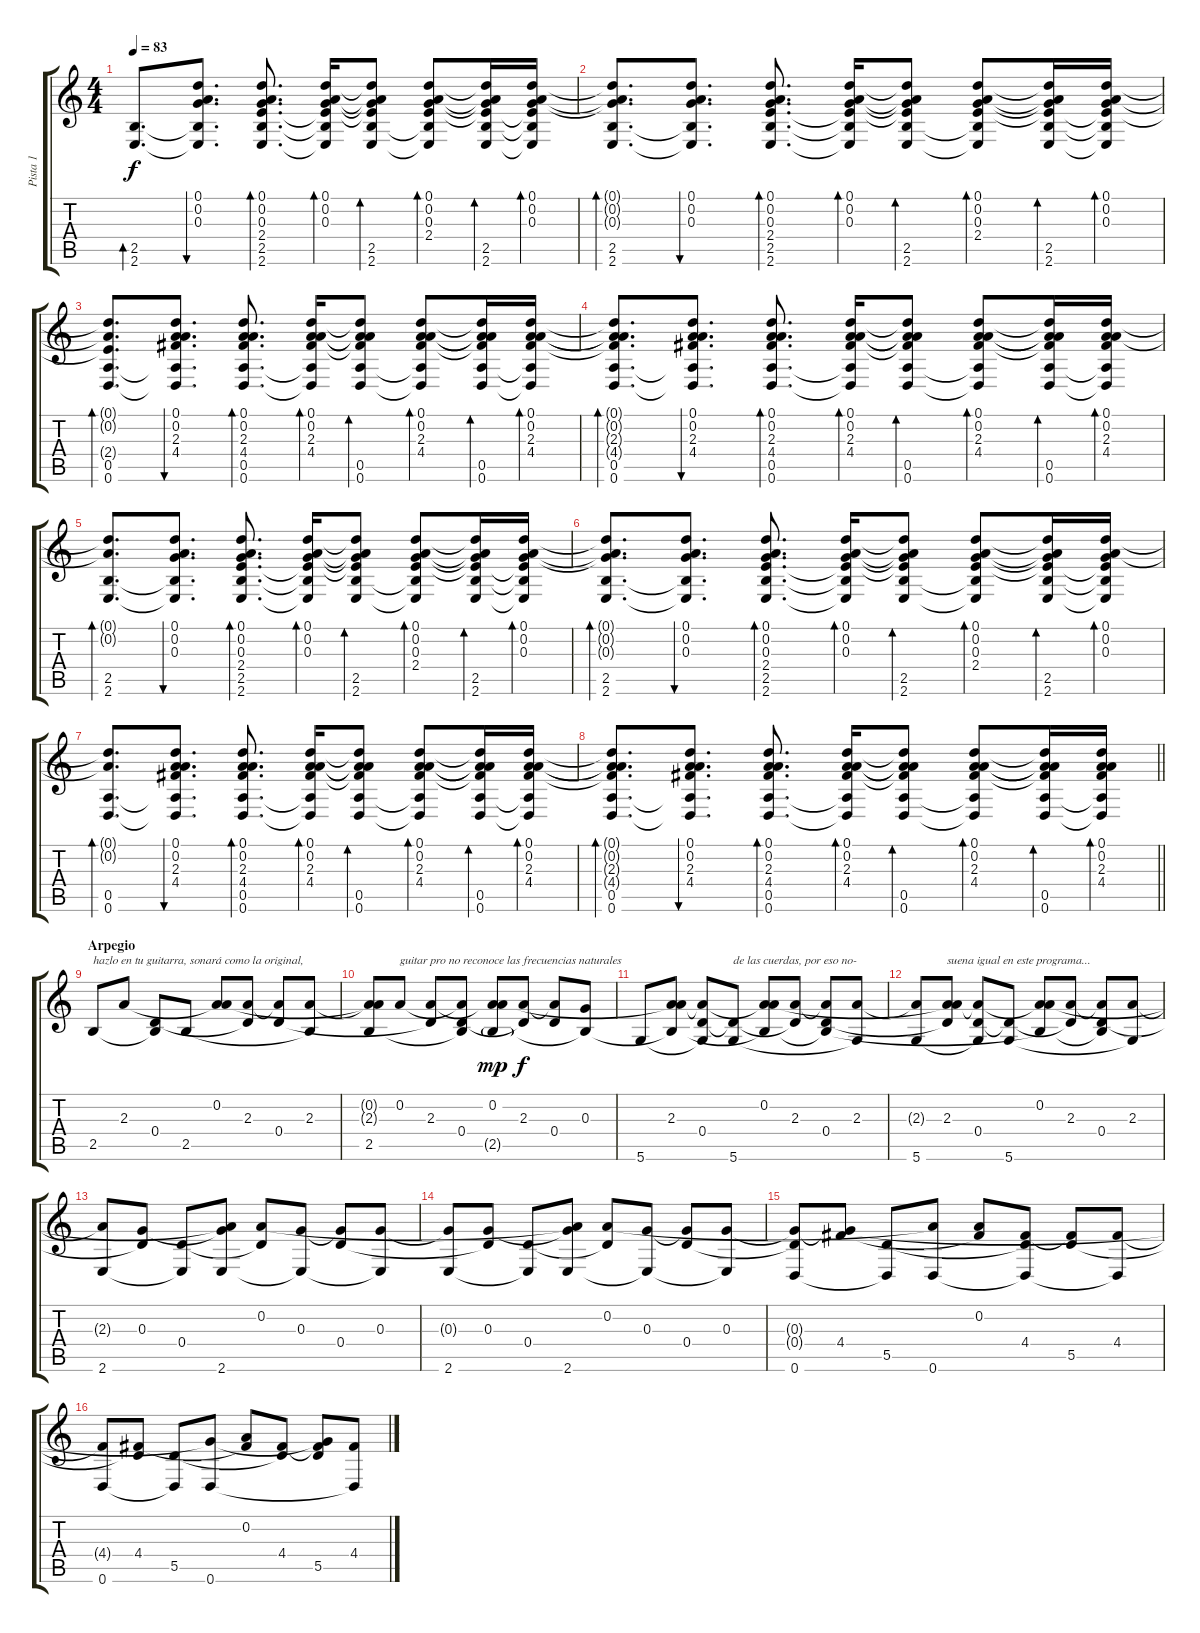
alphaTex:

\track ("Pista 1" "Pista 1") {instrument acousticguitarsteel}
\staff {score tabs}
\tuning (D4 A3 G3 D3 A2 D2) {hide}
\ts (4 4)
\tempo 83
\clef g2
\ks c
(2.5 2.6).8{d bd 60 dy f} (0.1 0.2 0.3 2.5{t} 2.6{t}).8{d bu 60} (0.1 0.2 0.3 2.4 2.5 2.6).8{d bd 30} (0.1 0.2 0.3 2.4{t} 2.5{t} 2.6{t}).16{bd 60} (0.1{t} 0.2{t} 0.3{t} 2.4{t} 2.5 2.6).8{bd 60} (0.1 0.2 0.3 2.4 2.5{t} 2.6{t}).8{bd 30} (0.1{t} 0.2{t} 0.3{t} 2.4{t} 2.5 2.6).16{bd 30} (0.1 0.2 0.3 2.4{t} 2.5{t} 2.6{t}).16{bd 30} |
(0.1{t} 0.2{t} 0.3{t} 2.5 2.6).8{d bd 60} (0.1 0.2 0.3 2.5{t} 2.6{t}).8{d bu 60} (0.1 0.2 0.3 2.4 2.5 2.6).8{d bd 30} (0.1 0.2 0.3 2.4{t} 2.5{t} 2.6{t}).16{bd 60} (0.1{t} 0.2{t} 0.3{t} 2.4{t} 2.5 2.6).8{bd 60} (0.1 0.2 0.3 2.4 2.5{t} 2.6{t}).8{bd 30} (0.1{t} 0.2{t} 0.3{t} 2.4{t} 2.5 2.6).16{bd 30} (0.1 0.2 0.3 2.4{t} 2.5{t} 2.6{t}).16{bd 30} |
(0.1{t} 0.2{t} 2.4{t} 0.5 0.6).8{d bd 60} (0.1 0.2 2.3 4.4 0.5{t} 0.6{t}).8{d bu 60} (0.1 0.2 2.3 4.4 0.5 0.6).8{d bd 30} (0.1 0.2 2.3 4.4 0.5{t} 0.6{t}).16{bd 60} (0.1{t} 0.2{t} 2.3{t} 4.4{t} 0.5 0.6).8{bd 60} (0.1 0.2 2.3 4.4 0.5{t} 0.6{t}).8{bd 30} (0.1{t} 0.2{t} 2.3{t} 4.4{t} 0.5 0.6).16{bd 30} (0.1 0.2 2.3 4.4 0.5{t} 0.6{t}).16{bd 30} |
(0.1{t} 0.2{t} 2.3{t} 4.4{t} 0.5 0.6).8{d bd 60} (0.1 0.2 2.3 4.4 0.5{t} 0.6{t}).8{d bu 60} (0.1 0.2 2.3 4.4 0.5 0.6).8{d bd 30} (0.1 0.2 2.3 4.4 0.5{t} 0.6{t}).16{bd 60} (0.1{t} 0.2{t} 2.3{t} 4.4{t} 0.5 0.6).8{bd 60} (0.1 0.2 2.3 4.4 0.5{t} 0.6{t}).8{bd 30} (0.1{t} 0.2{t} 2.3{t} 4.4{t} 0.5 0.6).16{bd 30} (0.1 0.2 2.3 4.4 0.5{t} 0.6{t}).16{bd 30} |
(0.1{t} 0.2{t} 2.5 2.6).8{d bd 60} (0.1 0.2 0.3 2.5{t} 2.6{t}).8{d bu 60} (0.1 0.2 0.3 2.4 2.5 2.6).8{d bd 30} (0.1 0.2 0.3 2.4{t} 2.5{t} 2.6{t}).16{bd 60} (0.1{t} 0.2{t} 0.3{t} 2.4{t} 2.5 2.6).8{bd 60} (0.1 0.2 0.3 2.4 2.5{t} 2.6{t}).8{bd 30} (0.1{t} 0.2{t} 0.3{t} 2.4{t} 2.5 2.6).16{bd 30} (0.1 0.2 0.3 2.4{t} 2.5{t} 2.6{t}).16{bd 30} |
(0.1{t} 0.2{t} 0.3{t} 2.5 2.6).8{d bd 60} (0.1 0.2 0.3 2.5{t} 2.6{t}).8{d bu 60} (0.1 0.2 0.3 2.4 2.5 2.6).8{d bd 30} (0.1 0.2 0.3 2.4{t} 2.5{t} 2.6{t}).16{bd 60} (0.1{t} 0.2{t} 0.3{t} 2.4{t} 2.5 2.6).8{bd 60} (0.1 0.2 0.3 2.4 2.5{t} 2.6{t}).8{bd 30} (0.1{t} 0.2{t} 0.3{t} 2.4{t} 2.5 2.6).16{bd 30} (0.1 0.2 0.3 2.4{t} 2.5{t} 2.6{t}).16{bd 30} |
(0.1{t} 0.2{t} 0.5 0.6).8{d bd 60} (0.1 0.2 2.3 4.4 0.5{t} 0.6{t}).8{d bu 60} (0.1 0.2 2.3 4.4 0.5 0.6).8{d bd 30} (0.1 0.2 2.3 4.4 0.5{t} 0.6{t}).16{bd 60} (0.1{t} 0.2{t} 2.3{t} 4.4{t} 0.5 0.6).8{bd 60} (0.1 0.2 2.3 4.4 0.5{t} 0.6{t}).8{bd 30} (0.1{t} 0.2{t} 2.3{t} 4.4{t} 0.5 0.6).16{bd 30} (0.1 0.2 2.3 4.4 0.5{t} 0.6{t}).16{bd 30} |
\barLineRight lightlight
(0.1{t} 0.2{t} 2.3{t} 4.4{t} 0.5 0.6).8{d bd 60} (0.1 0.2 2.3 4.4 0.5{t} 0.6{t}).8{d bu 60} (0.1 0.2 2.3 4.4 0.5 0.6).8{d bd 30} (0.1 0.2 2.3 4.4 0.5{t} 0.6{t}).16{bd 60} (0.1{t} 0.2{t} 2.3{t} 4.4{t} 0.5 0.6).8{bd 60} (0.1 0.2 2.3 4.4 0.5{t} 0.6{t}).8{bd 30} (0.1{t} 0.2{t} 2.3{t} 4.4{t} 0.5 0.6).16{bd 30} (0.1 0.2 2.3 4.4 0.5{t} 0.6{t}).16{bd 30} |
\section ("" "Arpegio")
2.5.8{txt "hazlo en tu guitarra, sonará como la original, "} 2.3.8 (0.4 2.5{t}).8 2.5.8 (0.2 2.3{t}).8 (2.3 0.4{t}).8 (2.3{t} 0.4).8 (2.3 2.5{t}).8 |
(0.2{t} 2.3{t} 2.5).8 0.2.8{txt "guitar pro no reconoce las frecuencias naturales"} (2.3 0.4{t}).8 (0.2{t} 0.4 2.5{t}).8 (0.2 2.3{t} 2.5{g}).8{dy mp} (2.3 0.4{t}).8{dy f} (2.3{t} 0.4).8 (0.3 2.5{t}).8 |
5.6.8 (0.2{t} 2.3 2.5{t}).8 (2.3{t} 0.4 5.6{t}).8 (0.4{t} 5.6).8{txt "de las cuerdas, por eso no-"} (0.2 2.3{t} 2.5{t}).8 (2.3 0.4{t}).8 (2.3{t} 0.4 2.5{t}).8 (2.3 5.6{t}).8 |
(2.3{t} 5.6).8 (0.2{t} 2.3 0.4{t}).8{txt "suena igual en este programa..."} (2.3{t} 0.4 5.6{t}).8 (0.4{t} 5.6).8 (0.2 2.3{t} 2.5{t}).8 (2.3 0.4{t}).8 (2.3{t} 0.4 2.5{t}).8 (2.3 5.6{t}).8 |
(2.3{t} 2.6).8 (0.3 0.4{t}).8 (0.4 2.6{t}).8 (0.2{t} 0.3{t} 2.6).8 (0.2 0.4{t}).8 (0.3 2.6{t}).8 (0.3{t} 0.4).8 (0.3 2.6{t}).8 |
(0.3{t} 2.6).8 (0.3 0.4{t}).8 (0.4 2.6{t}).8 (0.2{t} 0.3{t} 2.6).8 (0.2 0.4{t}).8 (0.3 2.6{t}).8 (0.3{t} 0.4).8 (0.3 2.6{t}).8 |
(0.3{t} 0.4{t} 0.6).8 (0.3{t} 4.4).8 (5.5 0.6{t}).8 (0.2{t} 0.6).8 (0.2 4.4{t}).8 (4.4 5.5{t} 0.6{t}).8 (4.4{t} 5.5).8 (4.4 0.6{t}).8 |
(4.4{t} 0.6).8 (4.4 5.5{t}).8 (5.5 0.6{t}).8 (0.3{t} 0.6).8 (0.2 4.4{t}).8 (4.4 5.5{t}).8 (0.3{t} 4.4{t} 5.5).8 (4.4 0.6{t}).8
